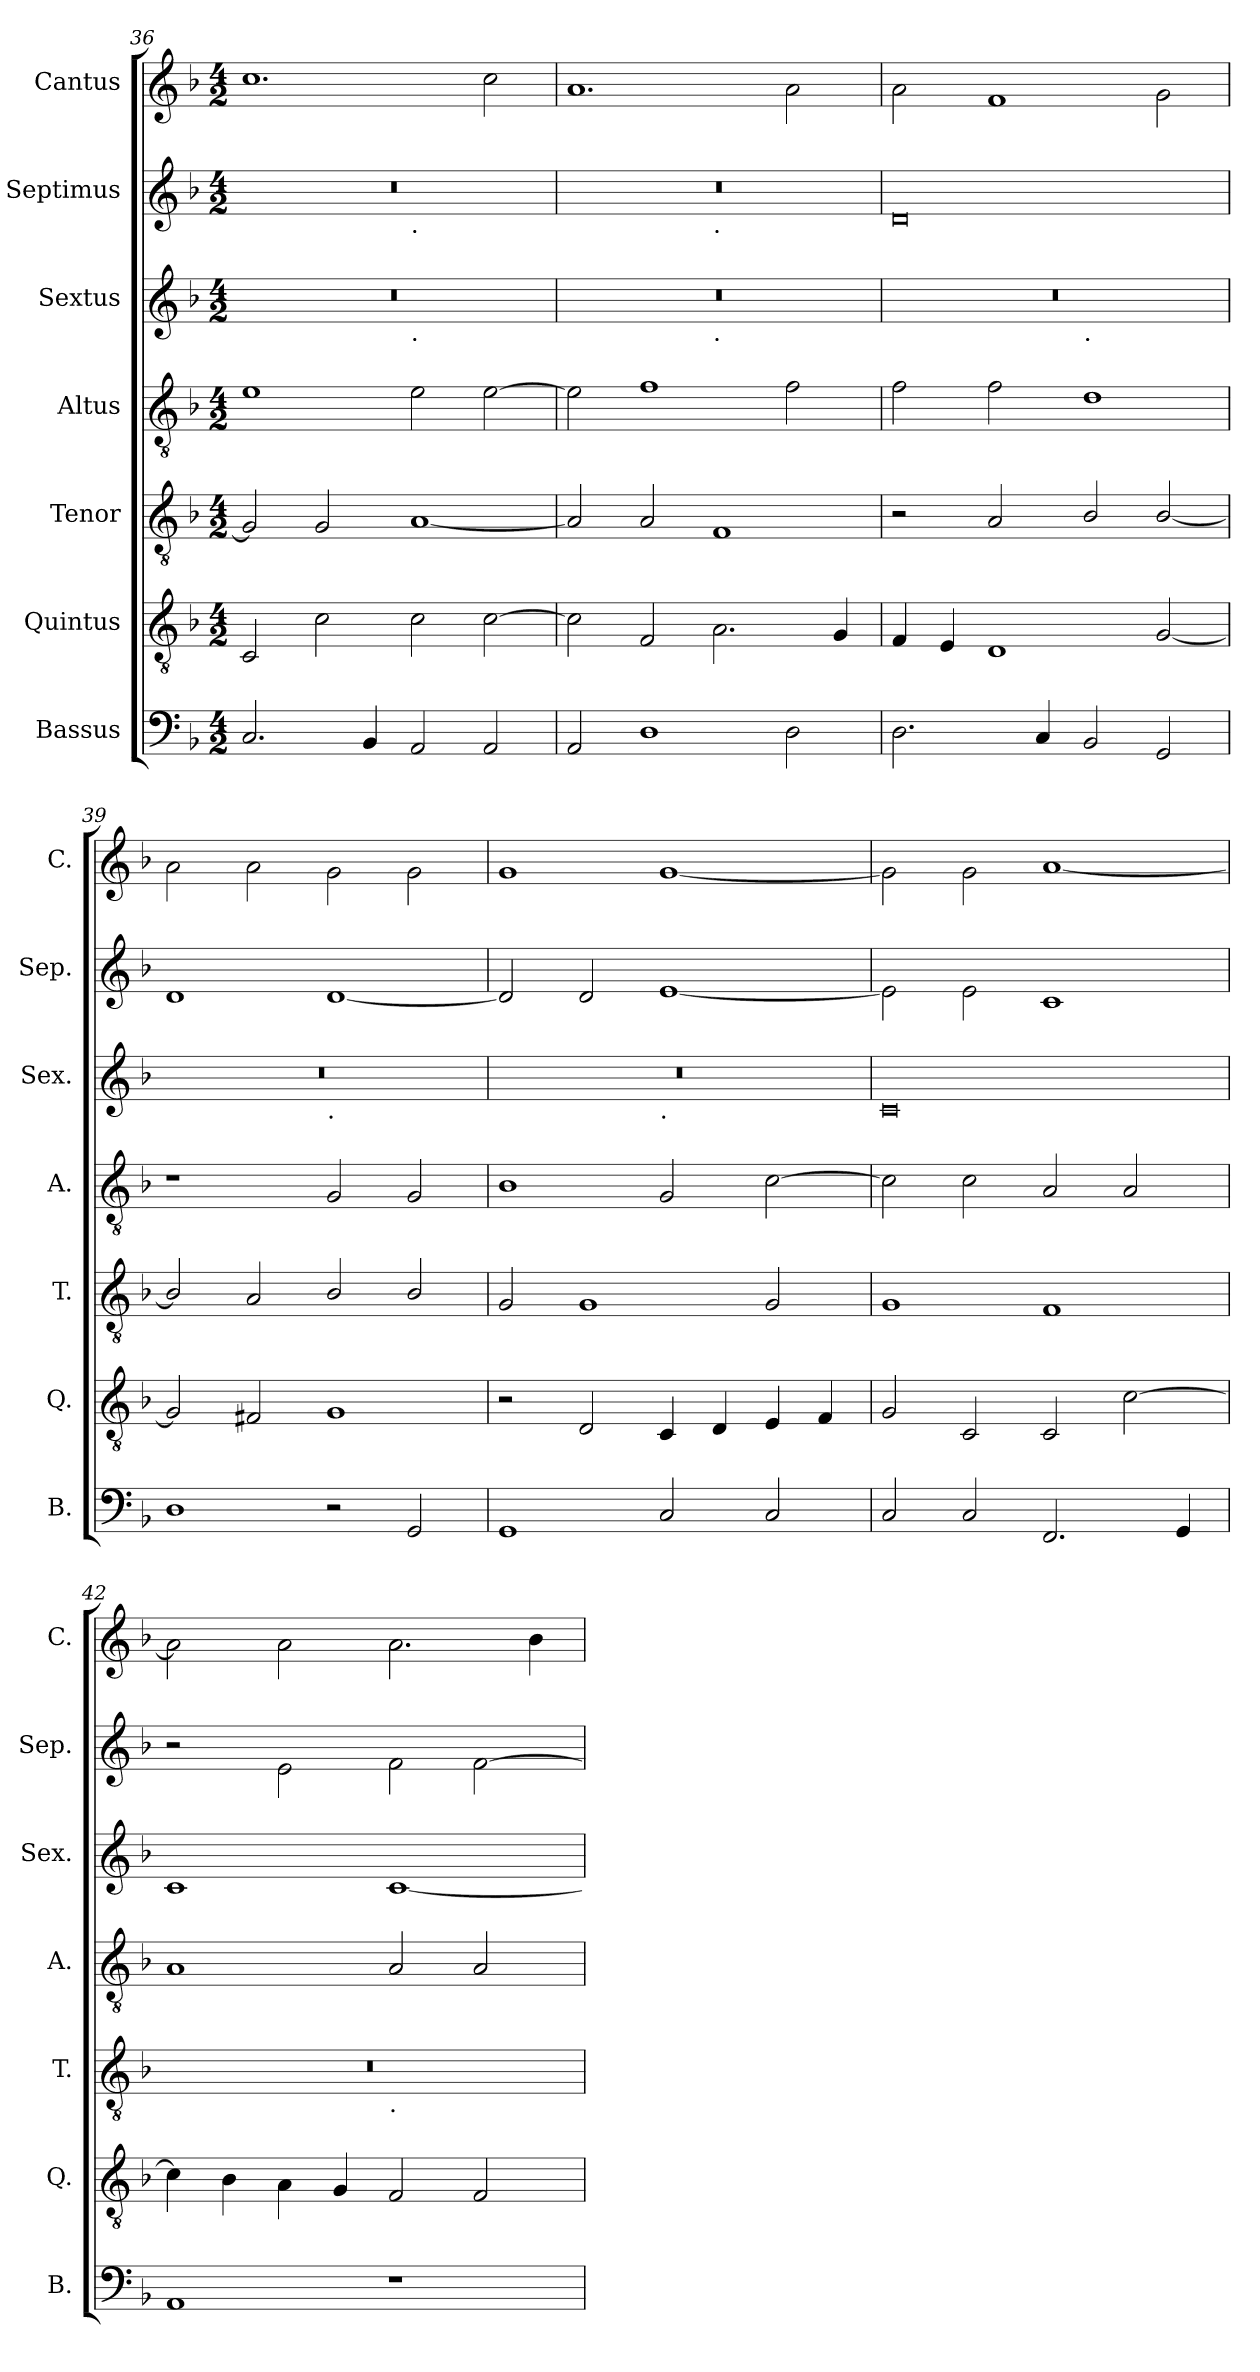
**kern	**kern	**kern	**kern	**kern	**kern	**kern
*part7	*part6	*part5	*part4	*part3	*part2	*part1
*staff7	*staff6	*staff5	*staff4	*staff3	*staff2	*staff1
*I"Bassus	*I"Quintus	*I"Tenor	*I"Altus	*I"Sextus	*I"Septimus	*I"Cantus
*I'B.	*I'Q.	*I'T.	*I'A.	*I'Sex.	*I'Sep.	*I'C.
*clefF4	*clefGv2	*clefGv2	*clefGv2	*clefG2	*clefG2	*clefG2
*k[b-]	*k[b-]	*k[b-]	*k[b-]	*k[b-]	*k[b-]	*k[b-]
*F:	*F:	*F:	*F:	*F:	*F:	*F:
*M4/2	*M4/2	*M4/2	*M4/2	*M4/2	*M4/2	*M4/2
=36	=36	=36	=36	=36	=36	=36
*	*	*	*	*^	*^	*
2.C/	2C/	2G/]	1e	0r	1ryy	0r	1ryy	1.cc
.	2c\	2G/	.	.	.	.	.	.
4BB-/	.	.	.	.	.	.	.	.
!	!	!	!	!	!	!	!LO:TX:b:t=.	!
!	!	!	!	!	!LO:TX:b:t=.	!	!	!
2AA/	2c\	[1A	2e\	.	1ryy	.	1ryy	.
2AA/	[2c\	.	[2e\	.	.	.	.	2cc\
=37	=37	=37	=37	=37	=37	=37	=37	=37
2AA/	2c\]	2A/]	2e\]	0r	1ryy	0r	1ryy	1.a
1D	2F/	2A/	1f	.	.	.	.	.
!	!	!	!	!	!	!	!LO:TX:b:t=.	!
!	!	!	!	!	!LO:TX:b:t=.	!	!	!
.	2.A\	1F	.	.	1ryy	.	1ryy	.
2D\	.	.	2f\	.	.	.	.	2a\
.	4G/	.	.	.	.	.	.	.
*	*	*	*	*	*	*v	*v	*
!!LO:PB:g=z
=38	=38	=38	=38	=38	=38	=38	=38
2.D\	4F/	2r	2f\	0r	1ryy	0d	2a\
.	4E/	.	.	.	.	.	.
.	1D	2A/	2f\	.	.	.	1f
4C/	.	.	.	.	.	.	.
!	!	!	!	!	!LO:TX:b:t=.	!	!
2BB-/	.	2B-/	1d	.	1ryy	.	.
2GG/	[2G/	[2B-/	.	.	.	.	2g\
=39	=39	=39	=39	=39	=39	=39	=39
1D	2G/]	2B-/]	1r	0r	1ryy	1d	2a\
.	2F#X/	2A/	.	.	.	.	2a\
!	!	!	!	!	!LO:TX:b:t=.	!	!
2r	1G	2B-/	2G/	.	1ryy	[1d	2g\
2GG/	.	2B-/	2G/	.	.	.	2g\
=40	=40	=40	=40	=40	=40	=40	=40
1GG	2r	2G/	1B-	0r	1ryy	2d/]	1g
.	2D/	1G	.	.	.	2d/	.
!	!	!	!	!	!LO:TX:b:t=.	!	!
2C/	4C/	.	2G/	.	1ryy	[1e	[1g
.	4D/	.	.	.	.	.	.
2C/	4E/	2G/	[2c\	.	.	.	.
.	4F/	.	.	.	.	.	.
*	*	*	*	*v	*v	*	*
=41	=41	=41	=41	=41	=41	=41
2C/	2G/	1G	2c\]	0c	2e\]	2g\]
2C/	2C/	.	2c\	.	2e\	2g\
2.FF/	2C/	1F	2A/	.	1c	[1a
.	[2c\	.	2A/	.	.	.
4GG/	.	.	.	.	.	.
=42	=42	=42	=42	=42	=42	=42
*	*	*^	*	*	*	*
1AA	4c\]	0r	1ryy	1A	1c	2r	2a\]
.	4B-\	.	.	.	.	.	.
.	4A\	.	.	.	.	2e\	2a\
.	4G/	.	.	.	.	.	.
!	!	!	!LO:TX:b:t=.	!	!	!	!
1r	2F/	.	1ryy	2A/	[1c	2f\	2.a\
.	2F/	.	.	2A/	.	[2f\	.
.	.	.	.	.	.	.	4b-\
*	*	*v	*v	*	*	*	*
=	=	=	=	=	=	=
*-	*-	*-	*-	*-	*-	*-
